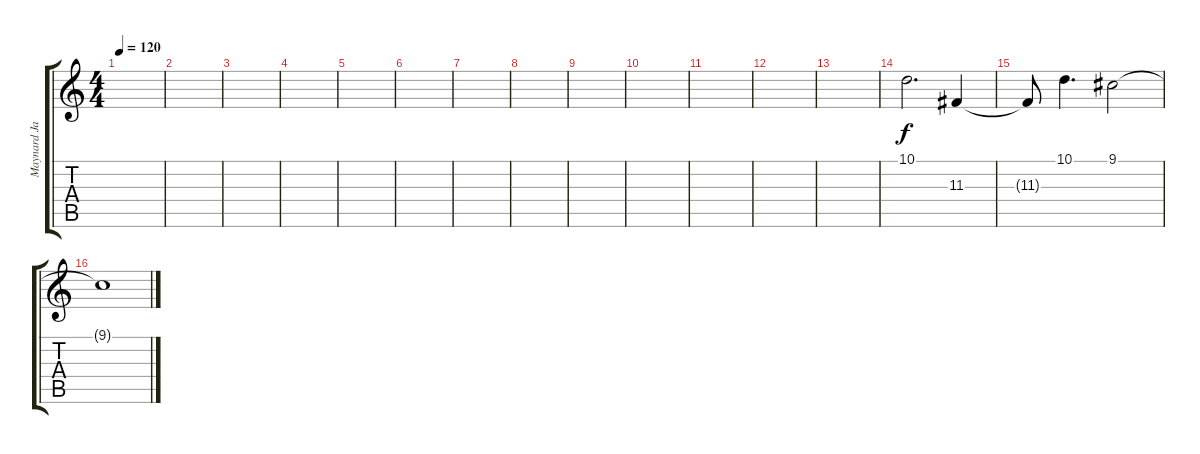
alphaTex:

\track ("Maynard James Keenan" "Maynard Ja") {instrument synthstrings2}
\staff {score tabs}
\tuning (E4 B3 G3 D3 A2 E2) {hide}
\ts (4 4)
\tempo 120
\clef g2
\ks c
|
|
|
|
|
|
|
|
|
|
|
|
|
10.1.2{d} 11.3.4 |
11.3{t}.8 10.1.4{d} 9.1.2 |
9.1{t}.1
